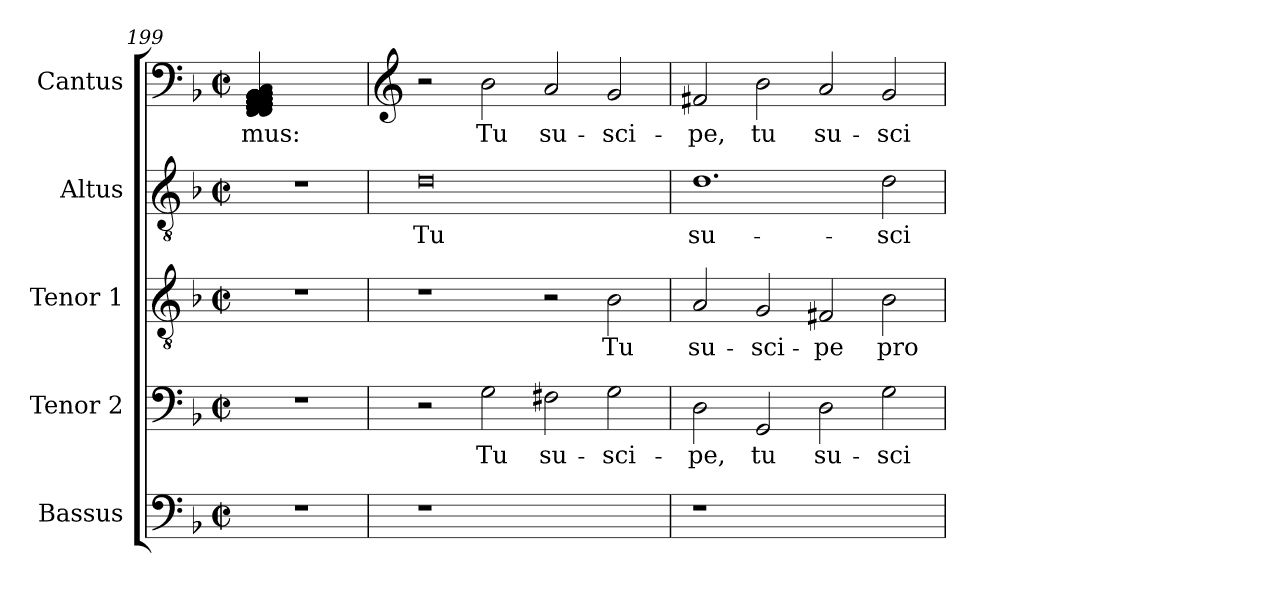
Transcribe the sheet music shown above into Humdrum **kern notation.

**kern	**kern	**text	**kern	**text	**kern	**text	**kern	**text
*part5	*part4	*part4	*part3	*part3	*part2	*part2	*part1	*part1
*staff5	*staff4	*staff4	*staff3	*staff3	*staff2	*staff2	*staff1	*staff1
*I"Bassus	*I"Tenor 2	*	*I"Tenor 1	*	*I"Altus	*	*I"Cantus	*
!!LO:PB:g=z
*clefF4	*clefF4	*	*clefGv2	*	*clefGv2	*	*clefF4	*
*k[b-]	*k[b-]	*	*k[b-]	*	*k[b-]	*	*k[b-]	*
*F:	*F:	*	*F:	*	*F:	*	*F:	*
*M2/2	*M2/2	*	*M2/2	*	*M2/2	*	*M2/2	*
*met(c|)	*met(c|)	*	*met(c|)	*	*met(c|)	*	*met(c|)	*
=199	=199	=199	=199	=199	=199	=199	=199	=199
!	!	!	!	!	!	!	!	!LO:LY:b:cj
1r	1r	.	1r	.	1r	.	4FF/ 4GG/ 4BB-/ 4BB-/ 4BB-/ 4AA/ 4FF/ 4GG/ 4BB-/ 4BB-/ 4AA/ 4BB-/ 4C/ 4BB-/ 4AA/ 4GG/ 4AA/ 4GG/ 4AA/ 4BB-/ 4AA/ 4AA/ 4GG/ 4GG/ 4AA/ 4GG/ 4FF/ 4GG/ 4GG/ 4GG/	-mus:
.	.	.	.	.	.	.	2.ryy	.
!!LO:LB:g=z
=200	=200	=200	=200	=200	=200	=200	=200	=200
*	*	*	*	*	*	*	*clefG2	*
!	!	!	!	!	!	!LO:LY:b:cj	!	!
1r	2r	.	1r	.	0d	Tu	2r	.
!	!	!LO:LY:b:cj	!	!	!	!	!	!LO:LY:b:cj
.	2G\	Tu	.	.	.	.	2b-\	Tu
!	!	!LO:LY:b:cj	!	!	!	!	!	!LO:LY:b:cj
1ryy	2F#X\	su-	2r	.	.	.	2a/	su-
!	!	!LO:LY:b:cj	!	!LO:LY:b:cj	!	!	!	!LO:LY:b:cj
.	2G\	-sci-	2B-\	Tu	.	.	2g/	-sci-
=201	=201	=201	=201	=201	=201	=201	=201	=201
!	!	!LO:LY:b:cj	!	!LO:LY:b:cj	!	!LO:LY:b:cj	!	!LO:LY:b:cj
1r	2D\	-pe,	2A/	su-	1.d	su-	2f#X/	-pe,
!	!	!LO:LY:b:cj	!	!LO:LY:b:cj	!	!	!	!LO:LY:b:cj
.	2GG/	tu	2G/	-sci-	.	.	2b-\	tu
!	!	!LO:LY:b:cj	!	!LO:LY:b:cj	!	!	!	!LO:LY:b:cj
1ryy	2D\	su-	2F#X/	-pe	.	.	2a/	su-
!	!	!LO:LY:b:cj	!	!LO:LY:b:cj	!	!LO:LY:b:cj	!	!LO:LY:b:cj
.	2G\	-sci-	2B-\	pro	2d\	-sci-	2g/	-sci-
=	=	=	=	=	=	=	=	=
*-	*-	*-	*-	*-	*-	*-	*-	*-
